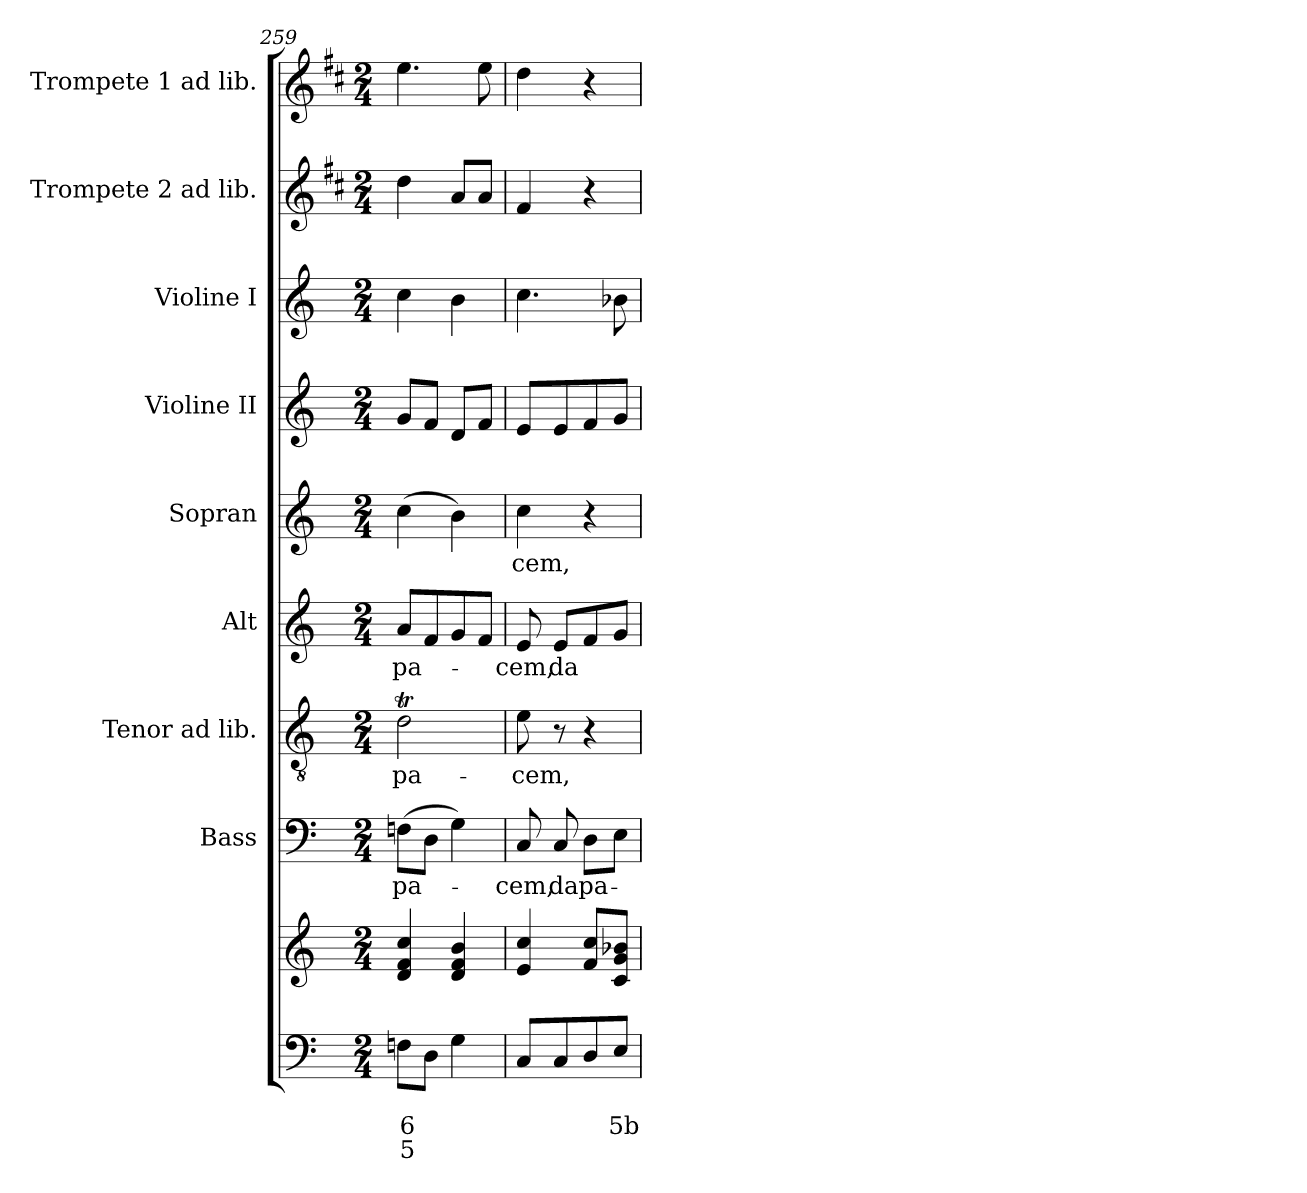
**kern	**text	**text	**text	**kern	**kern	**text	**kern	**text	**kern	**text	**kern	**text	**kern	**kern	**kern	**kern
*part9	*part9	*part9	*part9	*part9	*part8	*part8	*part7	*part7	*part6	*part6	*part5	*part5	*part4	*part3	*part2	*part1
*staff10	*staff10	*staff10	*staff10	*staff9	*staff8	*staff8	*staff7	*staff7	*staff6	*staff6	*staff5	*staff5	*staff4	*staff3	*staff2	*staff1
*	*	*	*	*	*I"Bass	*	*I"Tenor ad lib.	*	*I"Alt	*	*I"Sopran	*	*I"Violine II	*I"Violine I	*I"Trompete 2 ad lib.	*I"Trompete 1 ad lib.
*	*	*	*	*	*I'B.	*	*I'T.	*	*I'A.	*	*I'S.	*	*I'Vl. II	*I'Vl. I	*I'Trp. 2	*I'Trp. 1
*clefF4	*	*	*	*clefG2	*clefF4	*	*clefGv2	*	*clefG2	*	*clefG2	*	*clefG2	*clefG2	*clefG2	*clefG2
*	*	*	*	*	*	*	*	*	*	*	*	*	*	*	*ITrd1c2	*ITrd1c2
*k[]	*	*	*	*k[]	*k[]	*	*k[]	*	*k[]	*	*k[]	*	*k[]	*k[]	*k[]	*k[]
*C:	*	*	*	*C:	*C:	*	*C:	*	*C:	*	*C:	*	*C:	*C:	*C:	*C:
*M2/4	*	*	*	*M2/4	*M2/4	*	*M2/4	*	*M2/4	*	*M2/4	*	*M2/4	*M2/4	*M2/4	*M2/4
=259	=259	=259	=259	=259	=259	=259	=259	=259	=259	=259	=259	=259	=259	=259	=259	=259
!	!	!LO:LY:b	!LO:LY:b	!	!	!LO:LY:b	!	!LO:LY:b	!	!LO:LY:b	!	!	!	!	!	!
8Fn\L	.	6	5	4d/ 4f/ 4cc/	(>8Fn\L	pa-	2dT\	pa-	8a/L	pa-	(>4cc\	.	8g/L	4cc\	4cc\	4.dd\
8D\J	.	.	.	.	8D\J	.	.	.	8f/	.	.	.	8f/J	.	.	.
4G\	.	.	.	4d/ 4f/ 4b/	4G\)	.	.	.	8g/	.	4b\)	.	8d/L	4b\	8g/L	.
.	.	.	.	.	.	.	.	.	8f/J	.	.	.	8f/J	.	8g/J	8dd\
=260	=260	=260	=260	=260	=260	=260	=260	=260	=260	=260	=260	=260	=260	=260	=260	=260
!	!	!	!	!	!	!LO:LY:b	!	!LO:LY:b	!	!LO:LY:b	!	!LO:LY:b	!	!	!	!
8C/L	.	.	.	4e/ 4cc/	8C/	-cem,	8e\	-cem,	8e/	-cem,	4cc\	-cem,	8e/L	4.cc\	4e/	4cc\
!	!	!	!	!	!	!LO:LY:b	!	!	!	!LO:LY:b	!	!	!	!	!	!
8C/	.	.	.	.	8C/	da	8r	.	8e/L	da	.	.	8e/	.	.	.
!	!	!	!	!	!	!LO:LY:b	!	!	!	!	!	!	!	!	!	!
8D/	.	.	.	8f/ 8cc/L	8D\L	pa-	4r	.	8f/	.	4r	.	8f/	.	4r	4r
!	!	!LO:LY:b	!	!	!	!	!	!	!	!	!	!	!	!	!	!
8E/J	.	5b	.	8c/ 8g/ 8b-X/J	8E\J	.	.	.	8g/J	.	.	.	8g/J	8b-X\	.	.
=	=	=	=	=	=	=	=	=	=	=	=	=	=	=	=	=
*-	*-	*-	*-	*-	*-	*-	*-	*-	*-	*-	*-	*-	*-	*-	*-	*-
